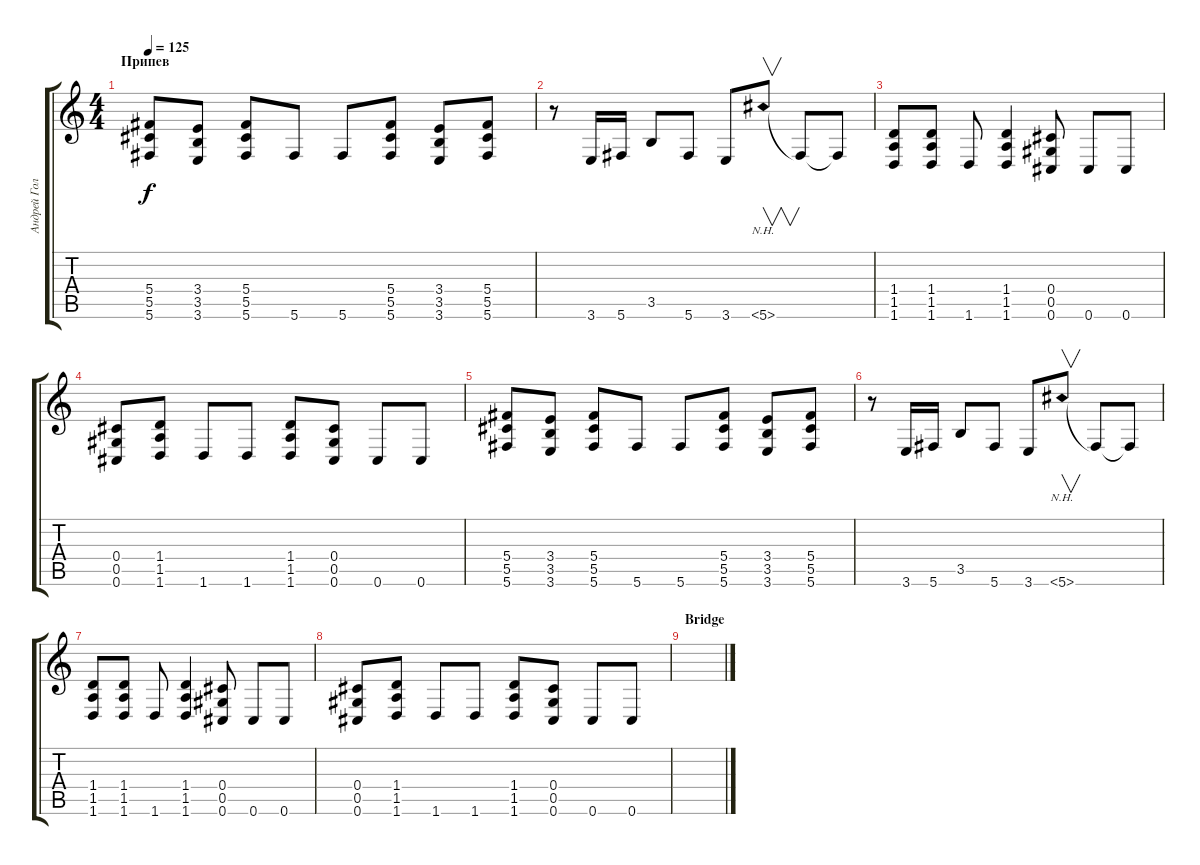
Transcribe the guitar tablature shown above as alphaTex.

\track ("Андрей Голованов" "Андрей Гол") {instrument distortionguitar}
\staff {score tabs}
\tuning (Eb4 Bb3 Gb3 Db3 Ab2 Db2) {hide}
\ts (4 4)
\section ("" "Припев")
\tempo 125
\clef g2
\ks c
(5.4 5.5 5.6).8{dy f} (3.4 3.5 3.6).8 (5.4 5.5 5.6).8 5.6.8 5.6.8 (5.4 5.5 5.6).8 (3.4 3.5 3.6).8 (5.4 5.5 5.6).8 |
r.8 3.6.16 5.6.16 3.5.8 5.6.8 3.6.8 5.6{nh}.8{v} 5.6{t}.8 5.6{t}.8 |
(1.4 1.5 1.6).8 (1.4 1.5 1.6).8 1.6.8 (1.4 1.5 1.6).4 (0.4 0.5 0.6).8 0.6.8 0.6.8 |
(0.4 0.5 0.6).8 (1.4 1.5 1.6).8 1.6.8 1.6.8 (1.4 1.5 1.6).8 (0.4 0.5 0.6).8 0.6.8 0.6.8 |
(5.4 5.5 5.6).8 (3.4 3.5 3.6).8 (5.4 5.5 5.6).8 5.6.8 5.6.8 (5.4 5.5 5.6).8 (3.4 3.5 3.6).8 (5.4 5.5 5.6).8 |
r.8 3.6.16 5.6.16 3.5.8 5.6.8 3.6.8 5.6{nh}.8{v} 5.6{t}.8 5.6{t}.8 |
(1.4 1.5 1.6).8 (1.4 1.5 1.6).8 1.6.8 (1.4 1.5 1.6).4 (0.4 0.5 0.6).8 0.6.8 0.6.8 |
(0.4 0.5 0.6).8 (1.4 1.5 1.6).8 1.6.8 1.6.8 (1.4 1.5 1.6).8 (0.4 0.5 0.6).8 0.6.8 0.6.8 |
\section ("" "Bridge")
